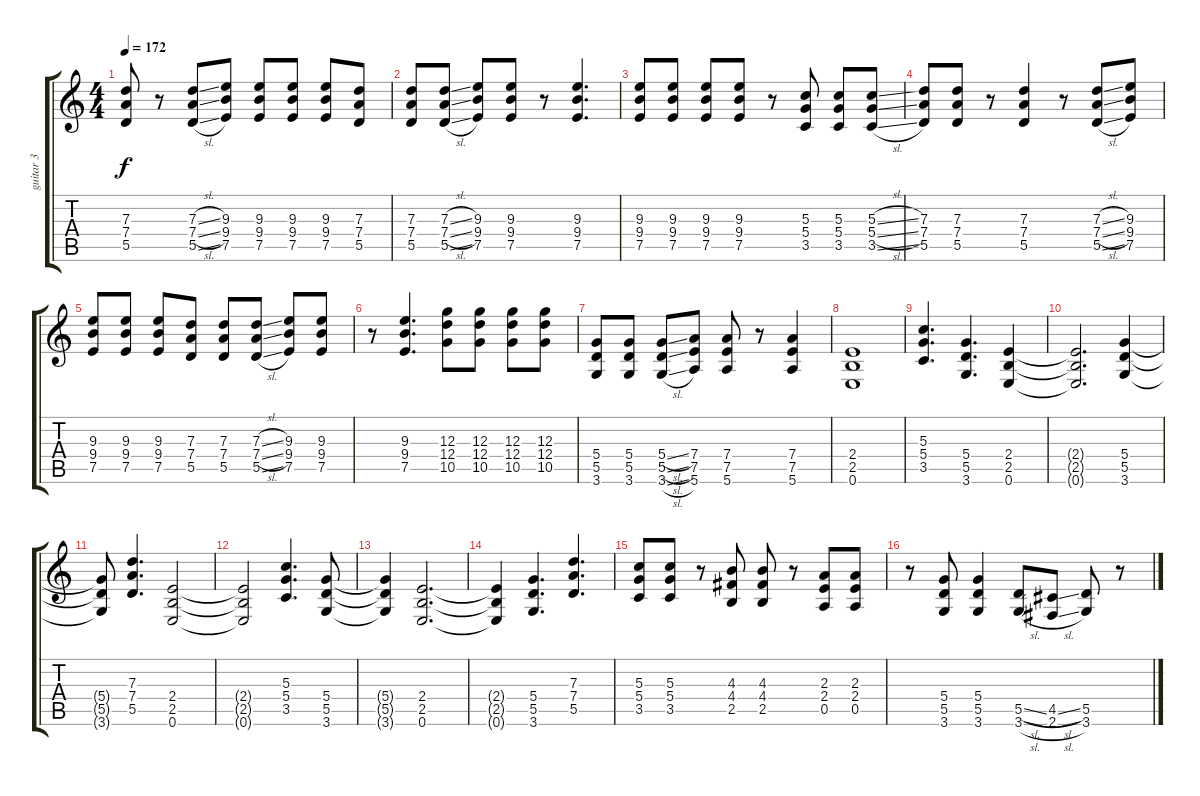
\track ("guitar 3" "guitar 3") {solo instrument distortionguitar}
\staff {score tabs}
\tuning (E4 B3 G3 D3 A2 E2) {hide}
\ts (4 4)
\tempo 172
\clef g2
\ks c
(7.3{t} 7.4{t} 5.5{t}).8{dy f} r.8 (7.3{sl} 7.4{sl} 5.5{sl}).8 (9.3 9.4 7.5).8 (9.3 9.4 7.5).8 (9.3 9.4 7.5).8 (9.3 9.4 7.5).8 (7.3 7.4 5.5).8 |
(7.3 7.4 5.5).8 (7.3{sl} 7.4{sl} 5.5{sl}).8 (9.3 9.4 7.5).8 (9.3 9.4 7.5).8 r.8 (9.3 9.4 7.5).4{d} |
(9.3 9.4 7.5).8 (9.3 9.4 7.5).8 (9.3 9.4 7.5).8 (9.3 9.4 7.5).8 r.8 (5.3 5.4 3.5).8 (5.3 5.4 3.5).8 (5.3{sl} 5.4{sl} 3.5{sl}).8 |
(7.3 7.4 5.5).8 (7.3 7.4 5.5).8 r.8 (7.3 7.4 5.5).4 r.8 (7.3{sl} 7.4{sl} 5.5{sl}).8 (9.3 9.4 7.5).8 |
(9.3 9.4 7.5).8 (9.3 9.4 7.5).8 (9.3 9.4 7.5).8 (7.3 7.4 5.5).8 (7.3 7.4 5.5).8 (7.3{sl} 7.4{sl} 5.5{sl}).8 (9.3 9.4 7.5).8 (9.3 9.4 7.5).8 |
r.8 (9.3 9.4 7.5).4{d} (12.3 12.4 10.5).8 (12.3 12.4 10.5).8 (12.3 12.4 10.5).8 (12.3 12.4 10.5).8 |
(5.4 5.5 3.6).8 (5.4 5.5 3.6).8 (5.4{sl} 5.5{sl} 3.6{sl}).8 (7.4 7.5 5.6).8 (7.4 7.5 5.6).8 r.8 (7.4 7.5 5.6).4 |
(2.4 2.5 0.6).1 |
(5.3 5.4 3.5).4{d} (5.4 5.5 3.6).4{d} (2.4 2.5 0.6).4 |
(2.4{t} 2.5{t} 0.6{t}).2{d} (5.4 5.5 3.6).4 |
(5.4{t} 5.5{t} 3.6{t}).8 (7.3 7.4 5.5).4{d} (2.4 2.5 0.6).2 |
(2.4{t} 2.5{t} 0.6{t}).2 (5.3 5.4 3.5).4{d} (5.4 5.5 3.6).8 |
(5.4{t} 5.5{t} 3.6{t}).4 (2.4 2.5 0.6).2{d} |
(2.4{t} 2.5{t} 0.6{t}).4 (5.4 5.5 3.6).4{d} (7.3 7.4 5.5).4{d} |
(5.3 5.4 3.5).8 (5.3 5.4 3.5).8 r.8 (4.3 4.4 2.5).8 (4.3 4.4 2.5).8 r.8 (2.3 2.4 0.5).8 (2.3 2.4 0.5).8 |
r.8 (5.4 5.5 3.6).8 (5.4 5.5 3.6).4 (5.5{sl} 3.6{sl}).8 (4.5{sl} 2.6{sl}).8 (5.5 3.6).8 r.8
